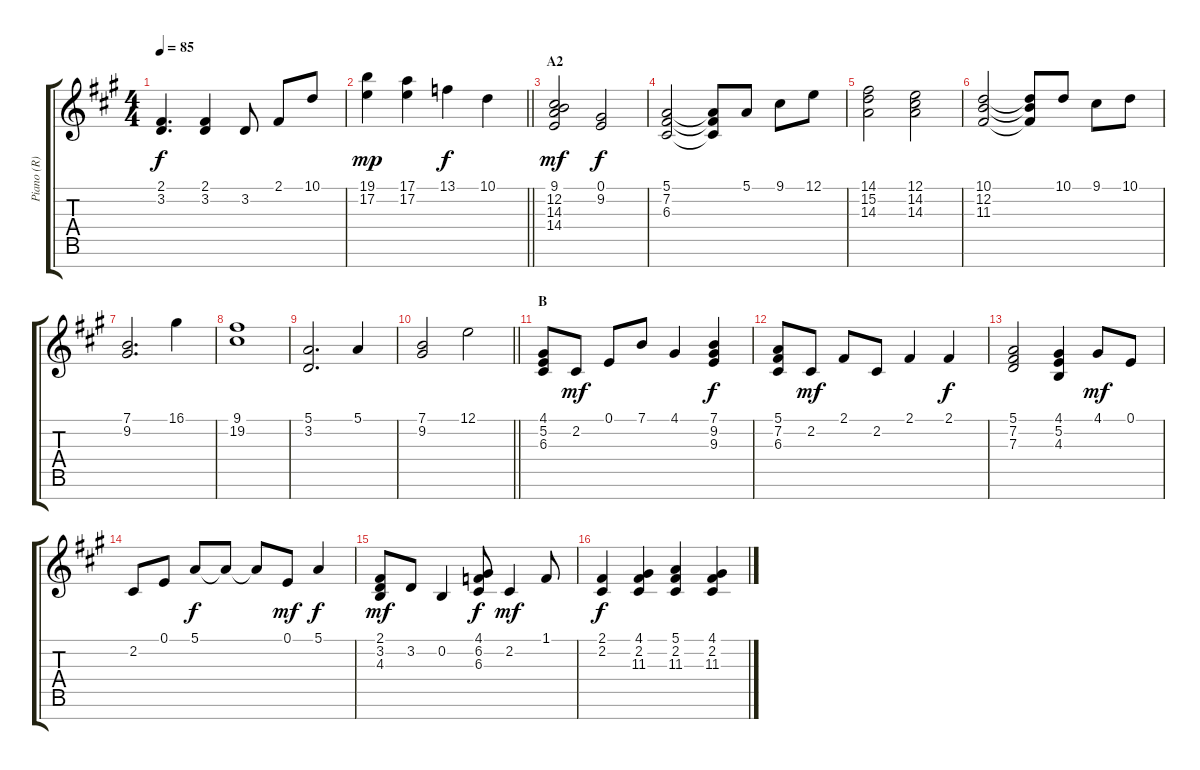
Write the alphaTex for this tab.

\track ("Piano (R)" "Piano (R)") {instrument acousticgrandpiano}
\staff {score tabs}
\tuning (E4 B3 G3 D3 A2 E2 B1) {hide}
\ts (4 4)
\tempo 85
\clef g2
\ks a
(2.1 3.2).4{d dy f} (2.1 3.2).4 3.2.8 2.1.8 10.1.8 |
\barLineRight lightlight
(19.1 17.2).4{dy mp} (17.1 17.2).4 13.1.4{dy f} 10.1.4 |
\section ("" "A2")
(9.1 12.2 14.3 14.4).2{dy mf} (0.1 9.2).2{dy f} |
(5.1 7.2 6.3).2 (5.1{t} 7.2{t} 6.3{t}).8 5.1.8 9.1.8 12.1.8 |
(14.1 15.2 14.3).2 (12.1 14.2 14.3).2 |
(10.1 12.2 11.3).2 (10.1{t} 12.2{t} 11.3{t}).8 10.1.8 9.1.8 10.1.8 |
(7.1 9.2).2{d} 16.1.4 |
(9.1 19.2).1 |
(5.1 3.2).2{d} 5.1.4 |
\barLineRight lightlight
(7.1 9.2).2 12.1.2 |
\section ("" "B")
(4.1 5.2 6.3).8 2.2.8{dy mf} 0.1.8 7.1.8 4.1.4 (7.1 9.2 9.3).4{dy f} |
(5.1 7.2 6.3).8 2.2.8{dy mf} 2.1.8 2.2.8 2.1.4 2.1.4{dy f} |
(5.1 7.2 7.3).2 (4.1 5.2 4.3).4 4.1.8{dy mf} 0.1.8 |
2.2.8 0.1.8 5.1.8{dy f} 5.1{t}.8 5.1{t}.8 0.1.8{dy mf} 5.1.4{dy f} |
(2.1 3.2 4.3).8{dy mf} 3.2.8 0.2.4 (4.1 6.2 6.3).8{dy f} 2.2.4{dy mf} 1.1.8 |
(2.1 2.2).4{dy f} (4.1 2.2 11.3).4 (5.1 2.2 11.3).4 (4.1 2.2 11.3).4
